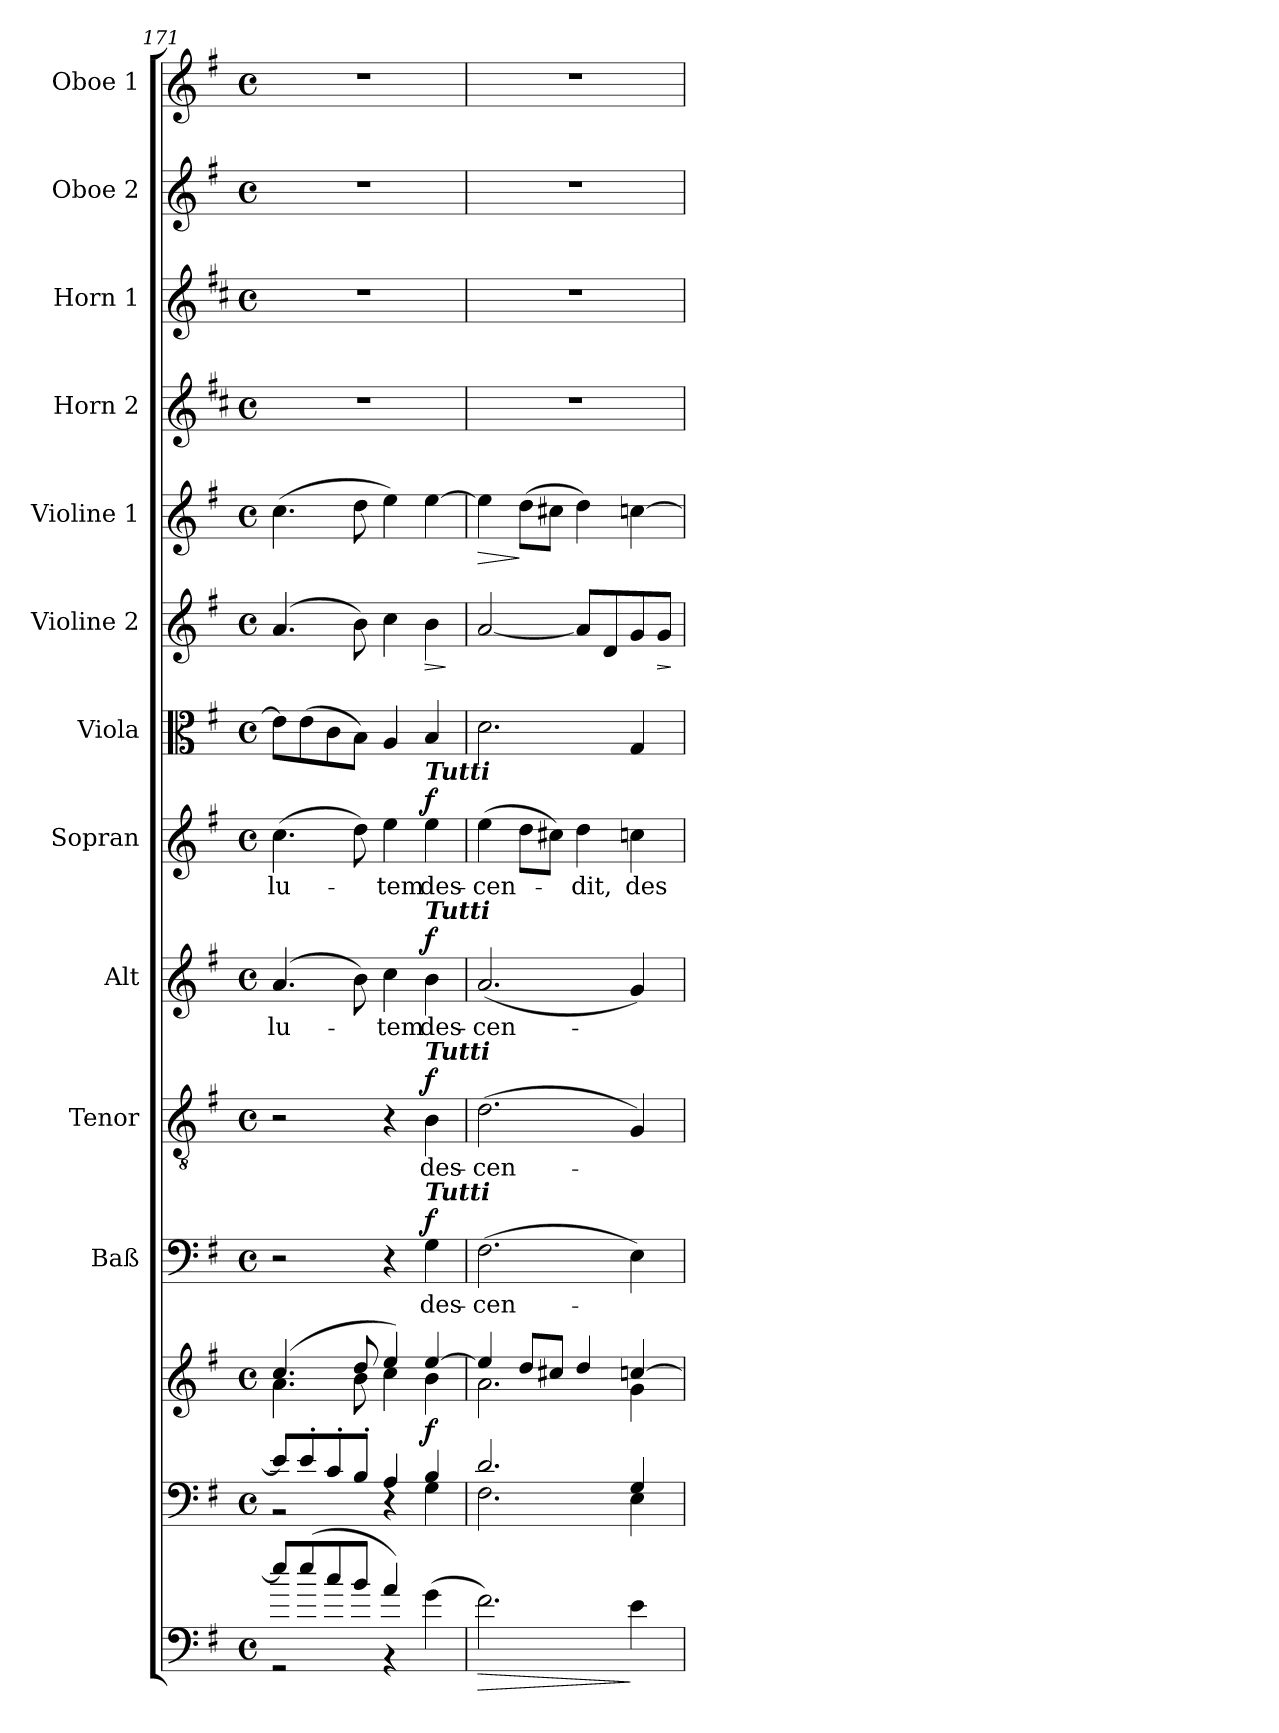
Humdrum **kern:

**kern	**dynam	**kern	**kern	**dynam	**kern	**text	**dynam	**kern	**text	**dynam	**kern	**text	**dynam	**kern	**text	**dynam	**kern	**kern	**dynam	**kern	**dynam	**kern	**kern	**kern	**kern
*part13	*part13	*part12	*part12	*part12	*part11	*part11	*part11	*part10	*part10	*part10	*part9	*part9	*part9	*part8	*part8	*part8	*part7	*part6	*part6	*part5	*part5	*part4	*part3	*part2	*part1
*staff14	*staff14	*staff13	*staff12	*staff12/13	*staff11	*staff11	*staff11	*staff10	*staff10	*staff10	*staff9	*staff9	*staff9	*staff8	*staff8	*staff8	*staff7	*staff6	*staff6	*staff5	*staff5	*staff4	*staff3	*staff2	*staff1
*	*	*	*	*	*I"Baß	*	*	*I"Tenor	*	*	*I"Alt	*	*	*I"Sopran	*	*	*I"Viola	*I"Violine 2	*	*I"Violine 1	*	*I"Horn 2	*I"Horn 1	*I"Oboe 2	*I"Oboe 1
*	*	*	*	*	*I'Baß	*	*	*I'Ten	*	*	*I'Alt	*	*	*I'Sop	*	*	*I'Vla.	*I'Vln. 2	*	*I'Vln. 1	*	*I'Hrn. 2	*I'Hrn. 1	*I'Ob. 2	*I'Ob. 1
*clefF4	*	*clefF4	*clefG2	*	*clefF4	*	*	*clefGv2	*	*	*clefG2	*	*	*clefG2	*	*	*clefC3	*clefG2	*	*clefG2	*	*clefG2	*clefG2	*clefG2	*clefG2
*ITrd7c12	*	*	*	*	*	*	*	*	*	*	*	*	*	*	*	*	*	*	*	*	*	*ITrd4c7	*ITrd4c7	*	*
*k[f#]	*	*k[f#]	*k[f#]	*	*k[f#]	*	*	*k[f#]	*	*	*k[f#]	*	*	*k[f#]	*	*	*k[f#]	*k[f#]	*	*k[f#]	*	*k[f#]	*k[f#]	*k[f#]	*k[f#]
*G:	*	*G:	*G:	*	*G:	*	*	*G:	*	*	*G:	*	*	*G:	*	*	*G:	*G:	*	*G:	*	*G:	*G:	*G:	*G:
*M4/4	*	*M4/4	*M4/4	*	*M4/4	*	*	*M4/4	*	*	*M4/4	*	*	*M4/4	*	*	*M4/4	*M4/4	*	*M4/4	*	*M4/4	*M4/4	*M4/4	*M4/4
*met(c)	*	*met(c)	*met(c)	*	*met(c)	*	*	*met(c)	*	*	*met(c)	*	*	*met(c)	*	*	*met(c)	*met(c)	*	*met(c)	*	*met(c)	*met(c)	*met(c)	*met(c)
=171	=171	=171	=171	=171	=171	=171	=171	=171	=171	=171	=171	=171	=171	=171	=171	=171	=171	=171	=171	=171	=171	=171	=171	=171	=171
*^	*	*^	*^	*	*	*	*	*	*	*	*	*	*	*	*	*	*	*	*	*	*	*	*	*	*
!	!	!	!	!	!	!	!	!	!	!	!	!	!	!	!LO:LY:b	!	!	!LO:LY:b	!	!	!	!	!	!	!	!	!	!
8e/L]	2rAA	.	8e/L]	2r	(4.cc/	4.a\	.	2r	.	.	2r	.	.	(4.a/	-lu-	.	(>4.cc\	-lu-	.	8e\L]	(4.a/	.	(>4.cc\	.	1r	1r	1r	1r
(<8e/	.	.	8e'</	.	.	.	.	.	.	.	.	.	.	.	.	.	.	.	.	(>8e\	.	.	.	.	.	.	.	.
8c/	.	.	8c'</	.	.	.	.	.	.	.	.	.	.	.	.	.	.	.	.	8c\	.	.	.	.	.	.	.	.
8B/J	.	.	8B'</J	.	8dd/	8b\	.	.	.	.	.	.	.	8b\)	.	.	8dd\)	.	.	8B\J)	8b\)	.	8dd\	.	.	.	.	.
!	!	!	!	!	!	!	!	!	!	!	!	!	!	!	!LO:LY:b	!	!	!LO:LY:b	!	!	!	!	!	!	!	!	!	!
4A/)	4rAA	.	4A/	4rC	4ee/)	4cc\	.	4r	.	.	4r	.	.	4cc\	-tem	.	4ee\	-tem	.	4A/	4cc\	.	4ee\)	.	.	.	.	.
!	!	!	!	!	!	!	!	!	!	!	!	!	!	!	!	!	!LO:TX:a:Bi:t=Tutti	!	!	!	!	!	!	!	!	!	!	!
!	!	!	!	!	!	!	!	!	!	!	!	!	!	!LO:TX:a:Bi:t=Tutti	!	!	!	!	!	!	!	!	!	!	!	!	!	!
!	!	!	!	!	!	!	!	!	!	!	!LO:TX:a:Bi:t=Tutti	!	!	!	!	!	!	!	!	!	!	!	!	!	!	!	!	!
!	!	!	!	!	!	!	!	!LO:TX:a:Bi:t=Tutti	!	!	!	!	!	!	!	!	!	!	!	!	!	!	!	!	!	!	!	!
!	!	!	!	!	!	!	!LO:DY:b	!	!LO:LY:b	!LO:DY:a	!	!LO:LY:b	!LO:DY:a	!	!LO:LY:b	!LO:DY:b	!	!LO:LY:b	!LO:DY:b	!	!	!LO:HP:b	!	!	!	!	!	!
4ryy	(>4G\	.	4B/	4G\	[>4ee/	4b\	f	4G\	des-	f	4B\	des-	f	4b\	des-	f	4ee\	des-	f	4B/	4b\	>	[4ee\	.	.	.	.	.
*v	*v	*	*	*	*	*	*	*	*	*	*	*	*	*	*	*	*	*	*	*	*	*	*	*	*	*	*	*
*	*	*v	*v	*	*	*	*	*	*	*	*	*	*	*	*	*	*	*	*	*	*	*	*	*	*	*	*
*	*	*	*v	*v	*	*	*	*	*	*	*	*	*	*	*	*	*	*	*	*	*	*	*	*	*	*
.	.	.	.	.	.	.	.	.	.	.	.	.	.	.	.	.	.	.	]	.	.	.	.	.	.
=172	=172	=172	=172	=172	=172	=172	=172	=172	=172	=172	=172	=172	=172	=172	=172	=172	=172	=172	=172	=172	=172	=172	=172	=172	=172
!	!LO:HP:b	!	!	!	!	!LO:LY:b	!	!	!LO:LY:b	!	!	!LO:LY:b	!	!	!LO:LY:b	!	!	!	!	!	!LO:HP:b	!	!	!	!
*	*	*^	*^	*	*	*	*	*	*	*	*	*	*	*	*	*	*	*	*	*	*	*	*	*	*
2.F#\)	>	2.d/	2.F#\	4ee/]	2.a\	.	(>2.F#\	-cen-	.	(>2.d\	-cen-	.	(<2.a/	-cen-	.	(>4ee\	-cen-	.	2.d\	[2a/	.	4ee\]	>	1r	1r	1r	1r
.	.	.	.	8dd/L	.	.	.	.	.	.	.	.	.	.	.	8dd\L	.	.	.	.	.	(>8dd\L	]	.	.	.	.
.	.	.	.	8cc#X/J	.	.	.	.	.	.	.	.	.	.	.	8cc#X\J)	.	.	.	.	.	8cc#X\J	.	.	.	.	.
!	!	!	!	!	!	!	!	!	!	!	!	!	!	!	!	!	!LO:LY:b	!	!	!	!	!	!	!	!	!	!
.	.	.	.	4dd/	.	.	.	.	.	.	.	.	.	.	.	4dd\	-dit,	.	.	8a/L]	.	4dd\)	.	.	.	.	.
.	.	.	.	.	.	.	.	.	.	.	.	.	.	.	.	.	.	.	.	8d/	.	.	.	.	.	.	.
!	!	!	!	!	!	!	!	!	!	!	!	!	!	!	!	!	!LO:LY:b	!	!	!	!	!	!	!	!	!	!
4E\	]	4G/	4E\	[>4ccn/	4g\	.	4E\)	.	.	4G/)	.	.	4g/)	.	.	4ccn\	des-	.	4G/	8g/	.	[4ccn\	.	.	.	.	.
!	!	!	!	!	!	!	!	!	!	!	!	!	!	!	!	!	!	!	!	!	!LO:HP:b	!	!	!	!	!	!
.	.	.	.	.	.	.	.	.	.	.	.	.	.	.	.	.	.	.	.	8g/J	>	.	.	.	.	.	.
*	*	*v	*v	*	*	*	*	*	*	*	*	*	*	*	*	*	*	*	*	*	*	*	*	*	*	*	*
*	*	*	*v	*v	*	*	*	*	*	*	*	*	*	*	*	*	*	*	*	*	*	*	*	*	*	*
.	.	.	.	.	.	.	.	.	.	.	.	.	.	.	.	.	.	.	]	.	.	.	.	.	.
=	=	=	=	=	=	=	=	=	=	=	=	=	=	=	=	=	=	=	=	=	=	=	=	=	=
*-	*-	*-	*-	*-	*-	*-	*-	*-	*-	*-	*-	*-	*-	*-	*-	*-	*-	*-	*-	*-	*-	*-	*-	*-	*-
